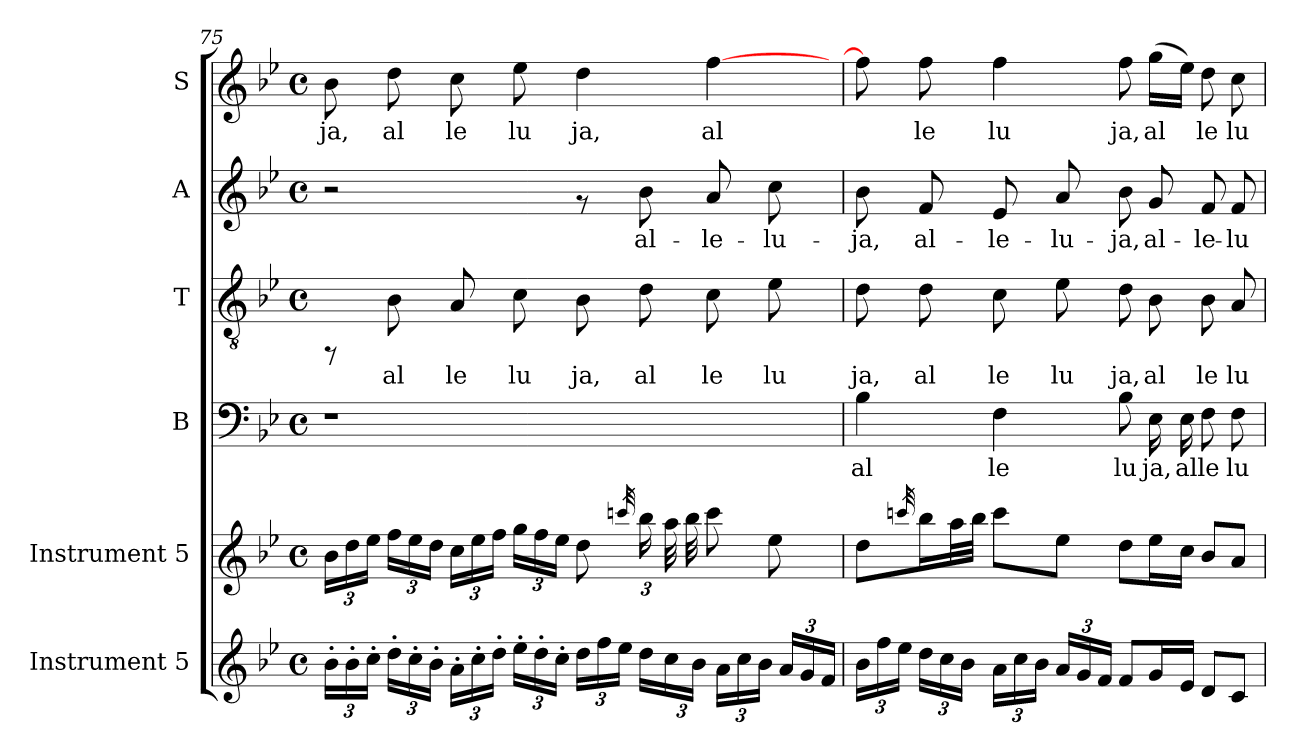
**kern	**kern	**kern	**text	**kern	**text	**kern	**text	**kern	**text
*part6	*part5	*part4	*part4	*part3	*part3	*part2	*part2	*part1	*part1
*staff6	*staff5	*staff4	*staff4	*staff3	*staff3	*staff2	*staff2	*staff1	*staff1
*I"Instrument 5	*I"Instrument 5	*I"B	*	*I"T	*	*I"A	*	*I"S	*
*	*	*I'B	*	*I'T	*	*I'A	*	*I'S	*
!!LO:LB:g=z
*clefG2	*clefG2	*clefF4	*	*clefGv2	*	*clefG2	*	*clefG2	*
*k[b-e-]	*k[b-e-]	*k[b-e-]	*	*k[b-e-]	*	*k[b-e-]	*	*k[b-e-]	*
*B-:	*B-:	*B-:	*	*B-:	*	*B-:	*	*B-:	*
*M4/4	*M4/4	*M4/4	*	*M4/4	*	*M4/4	*	*M4/4	*
*met(c)	*met(c)	*met(c)	*	*met(c)	*	*met(c)	*	*met(c)	*
*	*Xbrackettup	*	*	*	*	*	*	*	*
=75	=75	=75	=75	=75	=75	=75	=75	=75	=75
!	!	!	!	!	!	!	!	!	!LO:LY:b:cj
24b-'>\L	24b-\L	1r	.	8rFF	.	2r	.	8b-\	ja,
24b-'>\	24dd\	.	.	.	.	.	.	.	.
24cc'>\J	24ee-\J	.	.	.	.	.	.	.	.
*Xbrackettup	*	*	*	*	*	*	*	*	*
!	!	!	!	!	!LO:LY:b:cj	!	!	!	!LO:LY:b:cj
24dd'>\L	24ff\L	.	.	8B-\	al	.	.	8dd\	al
24cc'>\	24ee-<\	.	.	.	.	.	.	.	.
24b-'>\J	24dd\J	.	.	.	.	.	.	.	.
!	!	!	!	!	!LO:LY:b:cj	!	!	!	!LO:LY:b:cj
24a'>\L	24cc\L	.	.	8A/	le	.	.	8cc\	le
24cc'>\	24ee-\	.	.	.	.	.	.	.	.
24dd'>\J	24ff\J	.	.	.	.	.	.	.	.
!	!	!	!	!	!LO:LY:b:cj	!	!	!	!LO:LY:b:cj
24ee-'>\L	24gg\L	.	.	8c\	lu	.	.	8ee-\	lu
24dd<'>\	24ff<\	.	.	.	.	.	.	.	.
24cc'>\J	24ee-\J	.	.	.	.	.	.	.	.
!	!	!	!	!	!LO:LY:b:cj	!	!	!	!LO:LY:b:cj
24dd\L	8dd\L	.	.	8B-\	ja,	8rf	.	4dd\	ja,
24ff\	.	.	.	.	.	.	.	.	.
24ee-\J	.	.	.	.	.	.	.	.	.
.	32qcccn/	.	.	.	.	.	.	.	.
!	!	!	!	!	!LO:LY:b:cj	!	!LO:LY:b:cj	!	!
16dd\L	24bb-\L	.	.	8d\	al	8b-\	al-	.	.
.	48ryy	.	.	.	.	.	.	.	.
24cc\	32aa\	.	.	.	.	.	.	.	.
.	32bb-\	.	.	.	.	.	.	.	.
24b-\J	.	.	.	.	.	.	.	.	.
!	!	!	!	!	!LO:LY:b:cj	!	!LO:LY:b:cj	!	!LO:LY:b:cj
.	8ccc\	.	.	8c\	le	8a/	-le-	[>4ff\	al
24a\L	.	.	.	.	.	.	.	.	.
24cc\	.	.	.	.	.	.	.	.	.
24b-\J	.	.	.	.	.	.	.	.	.
!	!	!	!	!	!LO:LY:b:cj	!	!LO:LY:b:cj	!	!
.	8ee-\J	.	.	8e-\	lu	8cc\	-lu-	.	.
24a/L	.	.	.	.	.	.	.	.	.
24g/	.	.	.	.	.	.	.	.	.
24f/J	.	.	.	.	.	.	.	.	.
.	48ryy	48ryy	.	48ryy	.	48ryy	.	48ryy	.
=76	=76	=76	=76	=76	=76	=76	=76	=76	=76
!	!	!	!LO:LY:b:cj	!	!LO:LY:b:cj	!	!LO:LY:b:cj	!	!LO:LY:b:cj
24b-\L	8dd\L	4B-\	al	8d\	ja,	8b-\	-ja,	8ff\]	.
24ff\	.	.	.	.	.	.	.	.	.
24ee-\J	.	.	.	.	.	.	.	.	.
.	32qcccn/	.	.	.	.	.	.	.	.
!	!	!	!	!	!LO:LY:b:cj	!	!LO:LY:b:cj	!	!LO:LY:b:cj
24dd\L	16bb-\	.	.	8d\	al	8f/	al-	8ff\	le
24cc\	.	.	.	.	.	.	.	.	.
.	32aa\	.	.	.	.	.	.	.	.
24b-\J	.	.	.	.	.	.	.	.	.
.	32bb-\J	.	.	.	.	.	.	.	.
!	!	!	!LO:LY:b:cj	!	!LO:LY:b:cj	!	!LO:LY:b:cj	!	!LO:LY:b:cj
24a\L	8ccc\L	4F\	le	8c\	le	8e-/	-le-	4ff\	lu
24cc\	.	.	.	.	.	.	.	.	.
24b-\J	.	.	.	.	.	.	.	.	.
!	!	!	!	!	!LO:LY:b:cj	!	!LO:LY:b:cj	!	!
24a/L	8ee-\J	.	.	8e-\	lu	8a/	-lu-	.	.
24g/	.	.	.	.	.	.	.	.	.
24f/J	.	.	.	.	.	.	.	.	.
!	!	!	!LO:LY:b:cj	!	!LO:LY:b:cj	!	!LO:LY:b:cj	!	!LO:LY:b:cj
8f/L	8dd\L	8B-\	lu	8d\	ja,	8b-\	-ja,	8ff\	ja,
!	!	!	!LO:LY:b:cj	!	!LO:LY:b:cj	!	!LO:LY:b:cj	!	!LO:LY:b:cj
16g/	16ee-\	16E-\	ja,	8B-\	al	8g/	al-	(>16gg\L	al
!	!	!	!LO:LY:b:cj	!	!	!	!	!	!LO:LY:b:cj
16e-/J	16cc\J	16E-\	alle	.	.	.	.	16ee-\J)	.
!	!	!	!LO:LY:b:cj	!	!LO:LY:b:cj	!	!LO:LY:b:cj	!	!LO:LY:b:cj
8d/L	8b-/L	8F\	.	8B-\	le	8f/	-le-	8dd\	le
!	!	!	!LO:LY:b:cj	!	!LO:LY:b:cj	!	!LO:LY:b:cj	!	!LO:LY:b:cj
8c/J	8a/J	8F\	lu	8A/	lu	8f/	-lu-	8cc\	lu
=	=	=	=	=	=	=	=	=	=
*-	*-	*-	*-	*-	*-	*-	*-	*-	*-
